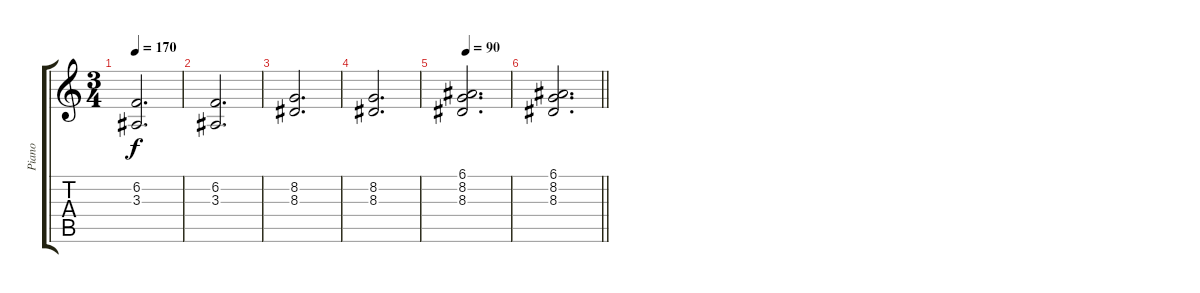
\track ("Piano" "Piano") {instrument acousticgrandpiano}
\staff {score tabs}
\tuning (E4 B3 G3 D3 A2 E2) {hide}
\ts (3 4)
\tempo 170
\clef g2
\ks c
(6.2 3.3).2{d dy f} |
(6.2 3.3).2{d} |
(8.2 8.3).2{d} |
(8.2 8.3).2{d} |
\tempo 90
(6.1 8.2 8.3).2{d} |
\barLineRight lightlight
(6.1 8.2 8.3).2{d}
